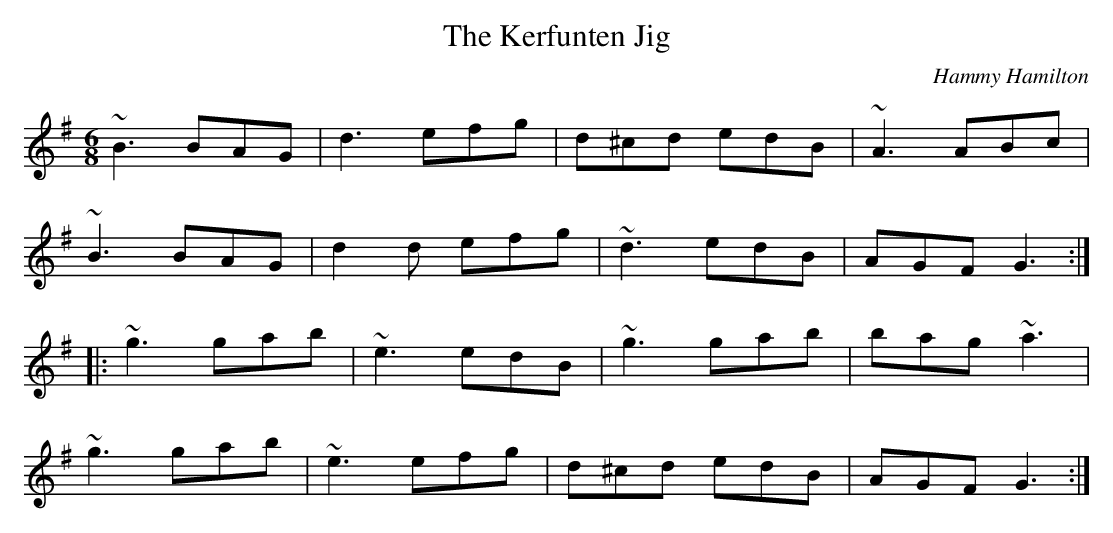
X:1
T:Kerfunten Jig, The
M:6/8
L:1/8
C:Hammy Hamilton
K:G
~B3 BAG|d3 efg|d^cd edB|~A3 ABc|!
~B3 BAG|d2d efg|~d3 edB|AGF G3:|!
|:~g3 gab|~e3 edB|~g3 gab|bag ~a3|!
~g3 gab|~e3 efg|d^cd edB|AGF G3:|]!
